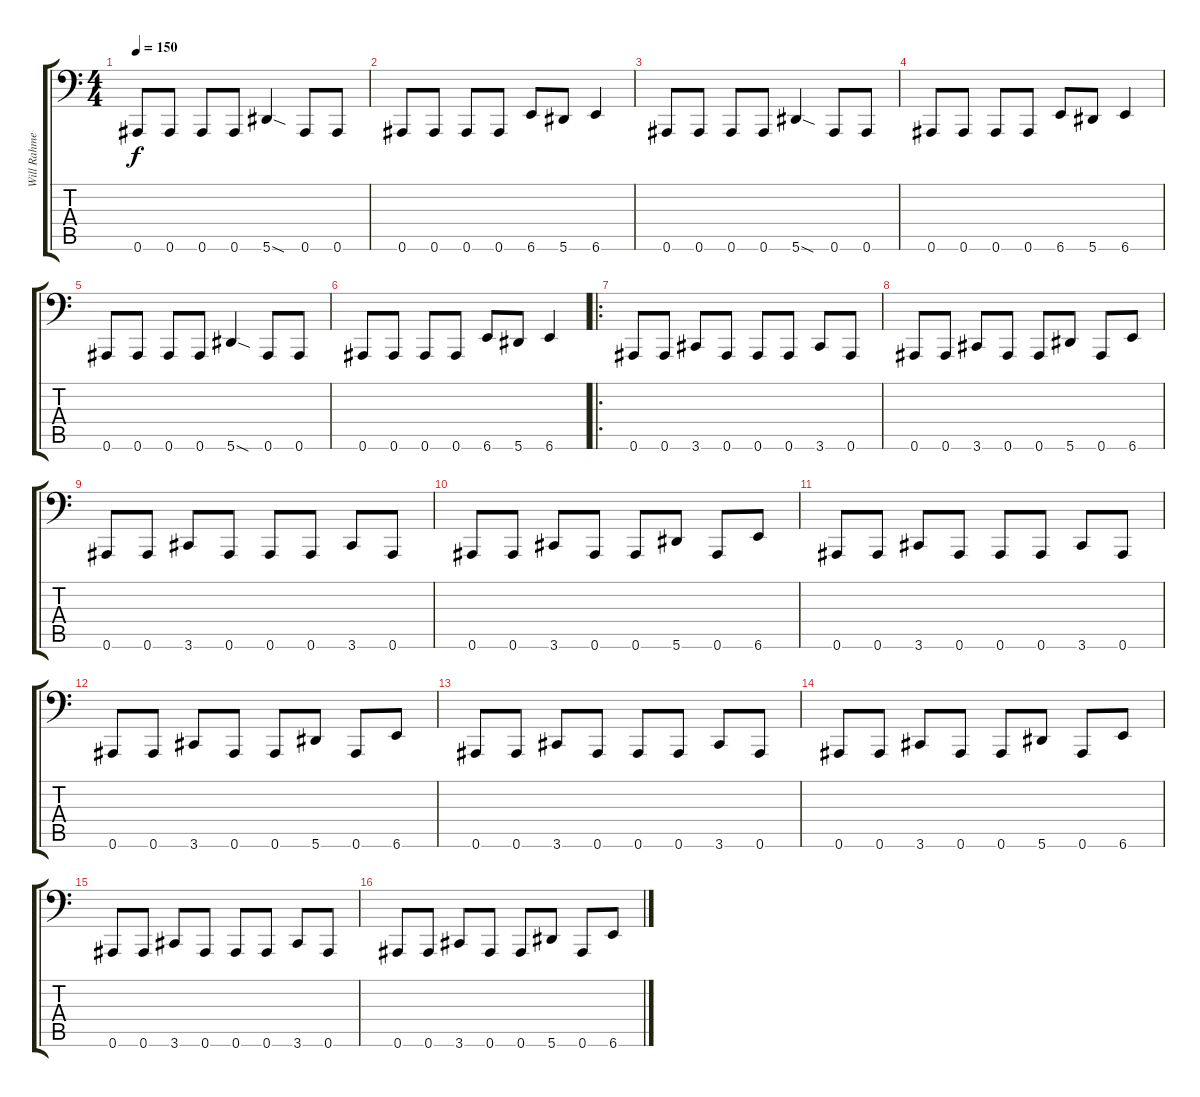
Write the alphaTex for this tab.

\track ("Will Rahmer(Bass)" "Will Rahme") {instrument electricbassfinger}
\staff {score tabs}
\tuning (B2 Gb2 Db2 Ab1 Eb1 Bb0) {hide}
\ts (4 4)
\tempo 150
\clef f4
\ks c
0.6.8{dy f} 0.6.8 0.6.8 0.6.8 5.6{sod}.4 0.6.8 0.6.8 |
0.6.8 0.6.8 0.6.8 0.6.8 6.6.8 5.6.8 6.6.4 |
0.6.8 0.6.8 0.6.8 0.6.8 5.6{sod}.4 0.6.8 0.6.8 |
0.6.8 0.6.8 0.6.8 0.6.8 6.6.8 5.6.8 6.6.4 |
0.6.8 0.6.8 0.6.8 0.6.8 5.6{sod}.4 0.6.8 0.6.8 |
0.6.8 0.6.8 0.6.8 0.6.8 6.6.8 5.6.8 6.6.4 |
\ro
0.6.8 0.6.8 3.6.8 0.6.8 0.6.8 0.6.8 3.6.8 0.6.8 |
0.6.8 0.6.8 3.6.8 0.6.8 0.6.8 5.6.8 0.6.8 6.6.8 |
0.6.8 0.6.8 3.6.8 0.6.8 0.6.8 0.6.8 3.6.8 0.6.8 |
0.6.8 0.6.8 3.6.8 0.6.8 0.6.8 5.6.8 0.6.8 6.6.8 |
0.6.8 0.6.8 3.6.8 0.6.8 0.6.8 0.6.8 3.6.8 0.6.8 |
0.6.8 0.6.8 3.6.8 0.6.8 0.6.8 5.6.8 0.6.8 6.6.8 |
0.6.8 0.6.8 3.6.8 0.6.8 0.6.8 0.6.8 3.6.8 0.6.8 |
0.6.8 0.6.8 3.6.8 0.6.8 0.6.8 5.6.8 0.6.8 6.6.8 |
0.6.8 0.6.8 3.6.8 0.6.8 0.6.8 0.6.8 3.6.8 0.6.8 |
0.6.8 0.6.8 3.6.8 0.6.8 0.6.8 5.6.8 0.6.8 6.6.8
